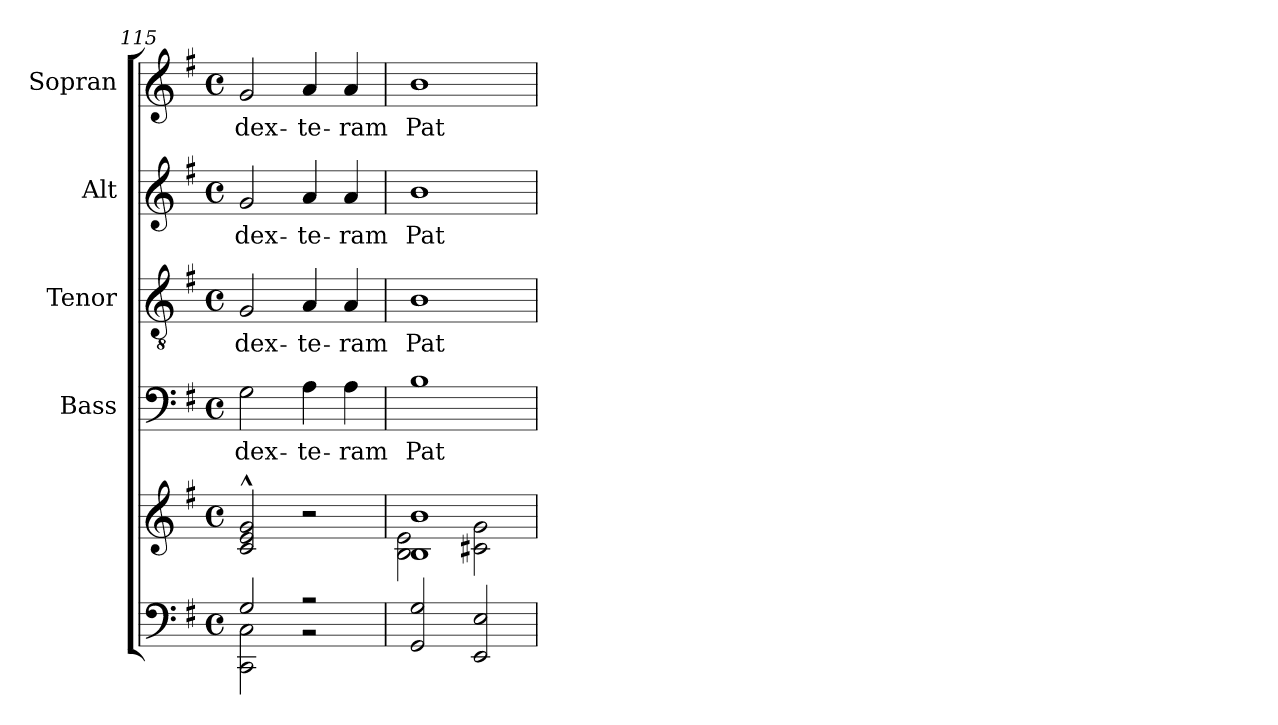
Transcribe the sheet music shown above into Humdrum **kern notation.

**kern	**kern	**kern	**text	**kern	**text	**kern	**text	**kern	**text
*part5	*part5	*part4	*part4	*part3	*part3	*part2	*part2	*part1	*part1
*staff6	*staff5	*staff4	*staff4	*staff3	*staff3	*staff2	*staff2	*staff1	*staff1
*	*	*I"Bass	*	*I"Tenor	*	*I"Alt	*	*I"Sopran	*
*	*	*I'B.	*	*I'T.	*	*I'A.	*	*I'S.	*
*clefF4	*clefG2	*clefF4	*	*clefGv2	*	*clefG2	*	*clefG2	*
*k[f#]	*k[f#]	*k[f#]	*	*k[f#]	*	*k[f#]	*	*k[f#]	*
*G:	*G:	*G:	*	*G:	*	*G:	*	*G:	*
*M4/4	*M4/4	*M4/4	*	*M4/4	*	*M4/4	*	*M4/4	*
*met(c)	*met(c)	*met(c)	*	*met(c)	*	*met(c)	*	*met(c)	*
=115	=115	=115	=115	=115	=115	=115	=115	=115	=115
*^	*	*	*	*	*	*	*	*	*
!	!	!	!	!LO:LY:b	!	!LO:LY:b	!	!LO:LY:b	!	!LO:LY:b
2G/	2CC\ 2C\	2c/^^> 2e/^^> 2g/^^>	2G\	dex-	2G/	dex-	2g/	dex-	2g/	dex-
!	!	!	!	!LO:LY:b	!	!LO:LY:b	!	!LO:LY:b	!	!LO:LY:b
2r	2r	2r	4A\	-te-	4A/	-te-	4a/	-te-	4a/	-te-
!	!	!	!	!LO:LY:b	!	!LO:LY:b	!	!LO:LY:b	!	!LO:LY:b
.	.	.	4A\	-ram	4A/	-ram	4a/	-ram	4a/	-ram
*v	*v	*	*	*	*	*	*	*	*	*
=116	=116	=116	=116	=116	=116	=116	=116	=116	=116
*	*^	*	*	*	*	*	*	*	*
!	!	!	!	!LO:LY:b	!	!LO:LY:b	!	!LO:LY:b	!	!LO:LY:b
2GG/ 2G/	1B 1b	2B\ 2e\	1B	Pat-	1B	Pat-	1b	Pat-	1b	Pat-
2EE/ 2E/	.	2c#X\ 2g\	.	.	.	.	.	.	.	.
*	*v	*v	*	*	*	*	*	*	*	*
=	=	=	=	=	=	=	=	=	=
*-	*-	*-	*-	*-	*-	*-	*-	*-	*-
